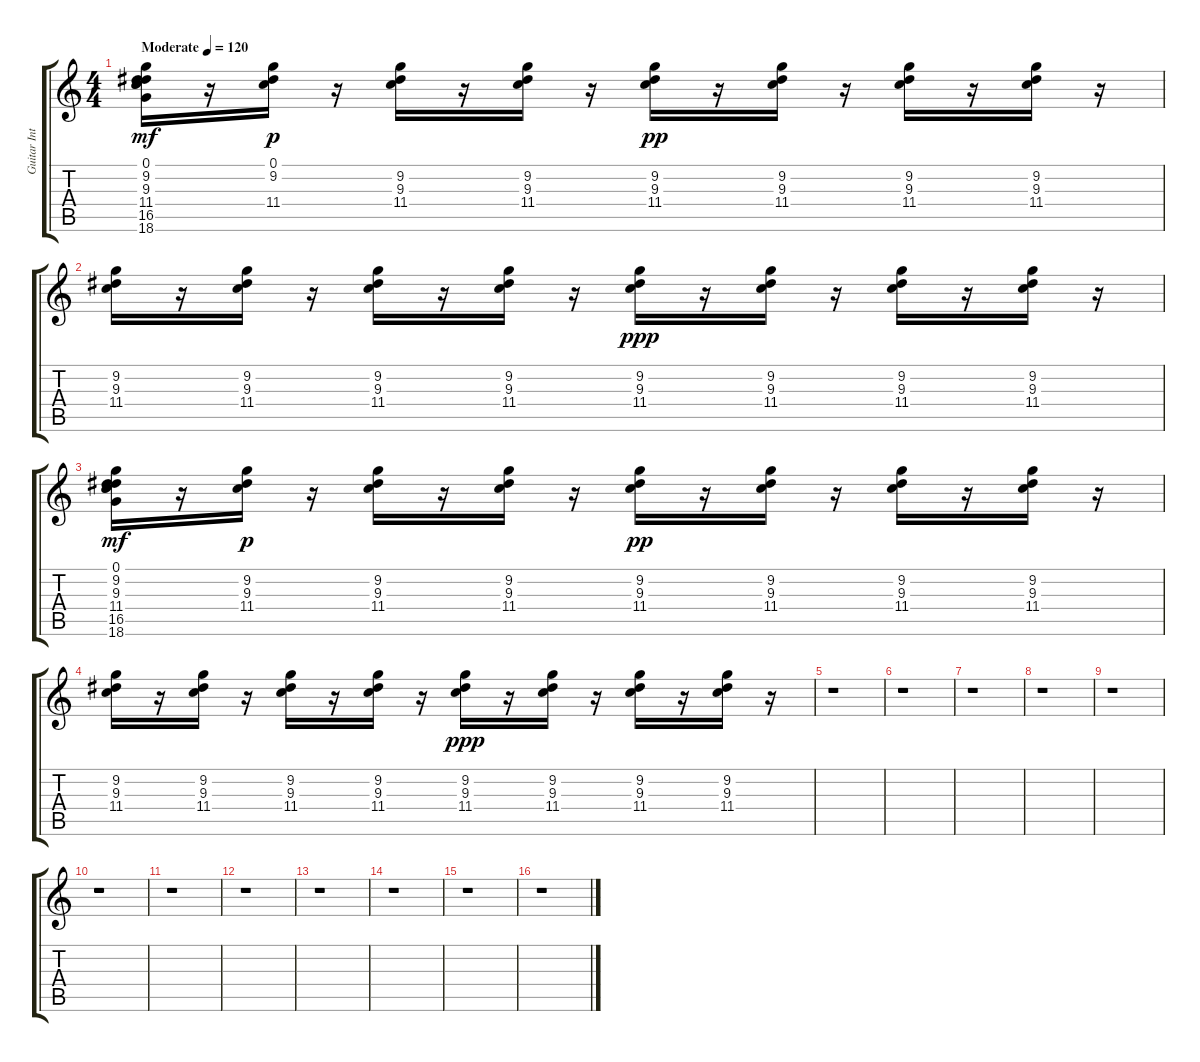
\track ("Guitar Intro" "Guitar Int") {instrument electricguitarclean}
\staff {score tabs}
\tuning (Eb4 Bb3 Gb3 Db3 Ab2 Db2) {hide}
\ts (4 4)
\tempo (120 "Moderate")
\clef g2
\ks c
(0.1 9.2 9.3 11.4 16.5 18.6).16{dy mf instrument electricguitarclean} r.16 (0.1 9.2 11.4).16{dy p} r.16 (9.2 9.3 11.4).16 r.16 (9.2 9.3 11.4).16 r.16 (9.2 9.3 11.4).16{dy pp} r.16 (9.2 9.3 11.4).16 r.16 (9.2 9.3 11.4).16 r.16 (9.2 9.3 11.4).16 r.16 |
(9.2 9.3 11.4).16 r.16 (9.2 9.3 11.4).16 r.16 (9.2 9.3 11.4).16 r.16 (9.2 9.3 11.4).16 r.16 (9.2 9.3 11.4).16{dy ppp} r.16 (9.2 9.3 11.4).16 r.16 (9.2 9.3 11.4).16 r.16 (9.2 9.3 11.4).16 r.16 |
(0.1 9.2 9.3 11.4 16.5 18.6).16{dy mf} r.16 (9.2 9.3 11.4).16{dy p} r.16 (9.2 9.3 11.4).16 r.16 (9.2 9.3 11.4).16 r.16 (9.2 9.3 11.4).16{dy pp} r.16 (9.2 9.3 11.4).16 r.16 (9.2 9.3 11.4).16 r.16 (9.2 9.3 11.4).16 r.16 |
(9.2 9.3 11.4).16 r.16 (9.2 9.3 11.4).16 r.16 (9.2 9.3 11.4).16 r.16 (9.2 9.3 11.4).16 r.16 (9.2 9.3 11.4).16{dy ppp} r.16 (9.2 9.3 11.4).16 r.16 (9.2 9.3 11.4).16 r.16 (9.2 9.3 11.4).16 r.16 |
r.1 |
r.1 |
r.1 |
r.1 |
r.1 |
r.1 |
r.1 |
r.1 |
r.1 |
r.1 |
r.1 |
r.1
